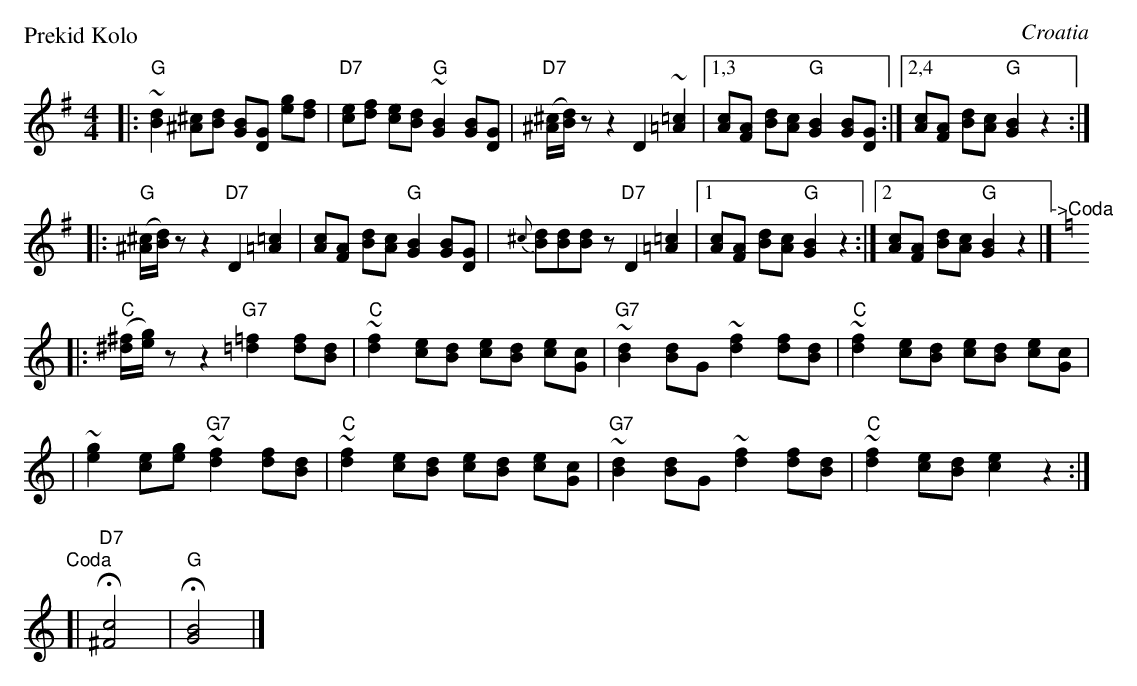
X:1
P: Prekid Kolo
O: Croatia
M: 4/4
L: 1/8
K: G
|: "G"~[d2B2] [^c^A][dB] [BG][GD] [ge][fd] \
| "D7"[ec][fd] [ec][dB] "G"~[B2G2] [BG][GD] \
| "D7"([^c/^A/][d/B/])z z2 [D2] ~[=c2=A2] \
|1,3 [cA][AF] [dB][cA] "G"[B2G2] [BG][GD] \
:|2,4 [cA][AF] [dB][cA] "G"[B2G2] z2 :|
|: "G"([^c/^A/][d/B/])z z2 "D7"[D2] [=c2=A2] \
| [cA][AF] [dB][cA] "G"[B2G2] [BG][GD] \
| {^c}[dB][dB][dB]z "D7"[D2] [=c2=A2] \
|1 [cA][AF] [dB][cA] "G"[B2G2] z2 \
:|2 [cA][AF] [dB][cA] "G"[B2G2] z2 |]"^->Coda"[|] [K:C]
|: "C"([^f/^d/][g/e/])z z2 "G7"[=f2=d2] [fd][dB] \
| "C"~[f2d2] [ec][dB] [ec][dB] [ec][cG] \
| "G7"~[d2B2] [dB]G ~[f2d2] [fd][dB] \
| "C"~[f2d2] [ec][dB] [ec][dB] [ec][cG] |
| ~[g2e2] [ec][ge] "G7"~[f2d2] [fd][dB] \
| "C"~[f2d2] [ec][dB] [ec][dB] [ec][cG] \
| "G7"~[d2B2] [dB]G ~[f2d2] [fd][dB] \
| "C"~[f2d2] [ec][dB] [e2c2] z2 :|
"Coda"[| "D7"H[c4^F4] | "G"H[B4G4] |]
